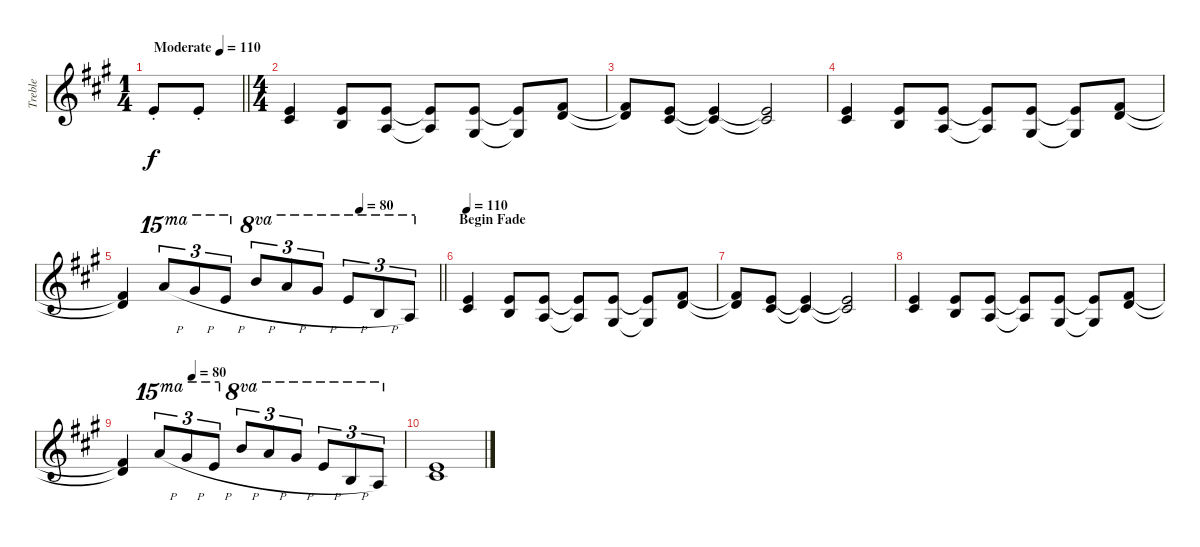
\track ("Treble" "Treble") {instrument brightacousticpiano}
\staff {score}
\tuning (E4 B3 G3 D3 A2 E2) {hide}
\ts (1 4)
\tempo (110 "Moderate")
\clef g2
\barLineRight lightlight
\ks a
0.1{st}.8{dy f instrument brightacousticpiano} 0.1{st}.8 |
\ts (4 4)
(0.1 2.2).4 (0.1 0.2).8 (0.1 2.3).8 (0.1{t} 2.3{t}).8 (0.1 1.3).8 (0.1{t} 1.3{t}).8 (2.1 3.2).8 |
(2.1{t} 3.2{t}).8 (0.1 2.2).8 (0.1{t} 2.2{t}).4 (0.1{t} 2.2{t}).2 |
(0.1 2.2).4 (0.1 0.2).8 (0.1 2.3).8 (0.1{t} 2.3{t}).8 (0.1 1.3).8 (0.1{t} 1.3{t}).8 (2.1 3.2).8 |
\tempo (80 0.75)
\barLineRight lightlight
(2.1{t} 3.2{t}).4 29.1{h}.8{tu (3 2) ot 15ma} 28.1{h}.8{tu (3 2) ot 15ma} 24.1{h}.8{tu (3 2) ot 15ma} 19.1{h}.8{tu (3 2) ot 8va} 17.1{h}.8{tu (3 2) ot 8va} 16.1{h}.8{tu (3 2) ot 8va} 12.1{h}.8{tu (3 2) ot 8va} 7.1{h}.8{tu (3 2) ot 8va} 5.1.8{tu (3 2) ot 8va} |
\section ("" "Begin Fade")
\tempo 110
(0.1 2.2).4{bd 240 volume 8} (0.1 0.2).8 (0.1 2.3).8 (0.1{t} 2.3{t}).8 (0.1 1.3).8 (0.1{t} 1.3{t}).8 (2.1 3.2).8 |
(2.1{t} 3.2{t}).8 (0.1 2.2).8 (0.1{t} 2.2{t}).4 (0.1{t} 2.2{t}).2 |
(0.1 2.2).4 (0.1 0.2).8 (0.1 2.3).8 (0.1{t} 2.3{t}).8 (0.1 1.3).8 (0.1{t} 1.3{t}).8 (2.1 3.2).8 |
\tempo (80 0.25)
(2.1{t} 3.2{t}).4 29.1{h}.8{tu (3 2) ot 15ma} 28.1{h}.8{tu (3 2) ot 15ma} 24.1{h}.8{tu (3 2) ot 15ma} 19.1{h}.8{tu (3 2) ot 8va} 17.1{h}.8{tu (3 2) ot 8va} 16.1{h}.8{tu (3 2) ot 8va} 12.1{h}.8{tu (3 2) ot 8va} 7.1{h}.8{tu (3 2) ot 8va} 5.1.8{tu (3 2) ot 8va} |
(0.1 2.2).1{bd 240}
